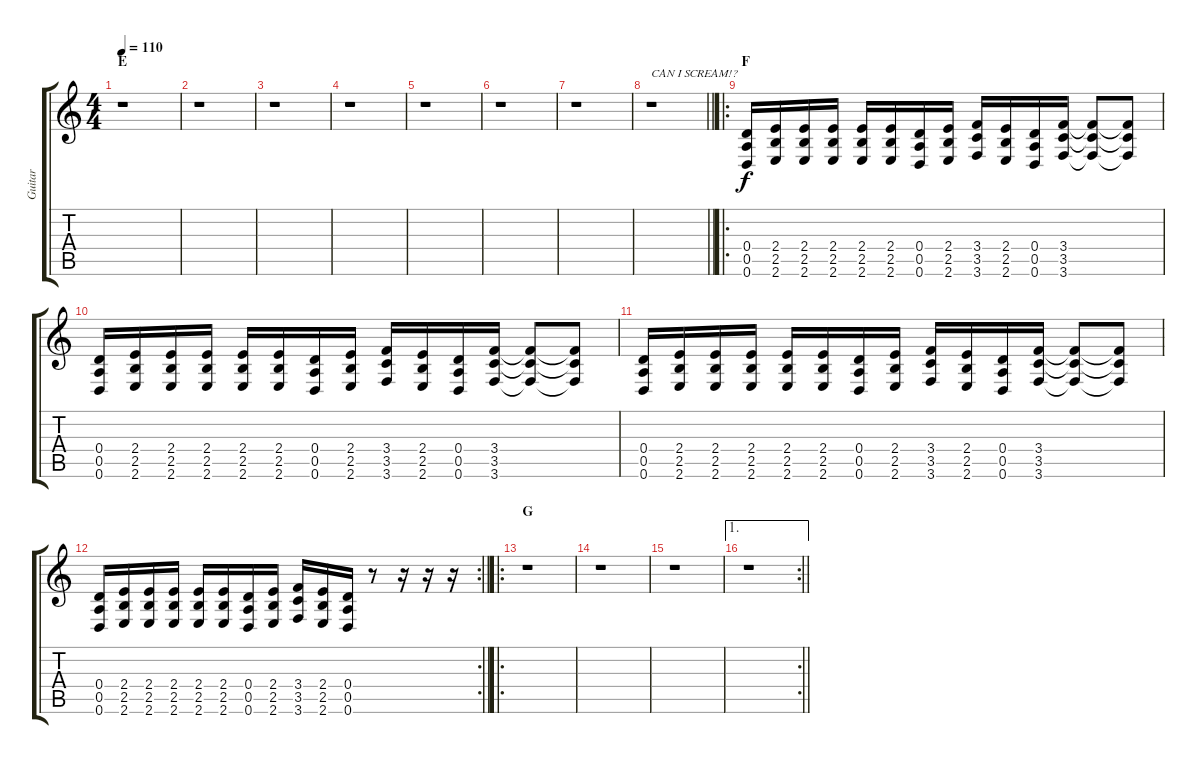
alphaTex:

\track ("Guitar" "Guitar") {instrument distortionguitar}
\staff {score tabs}
\tuning (E4 B3 G3 D3 A2 D2) {hide}
\ts (4 4)
\section ("" "E")
\tempo 110
\clef g2
\ks c
r.1{dy f} |
r.1 |
r.1 |
r.1 |
r.1 |
r.1 |
r.1 |
\barLineRight lightlight
r.1{txt "CAN I SCREAM!?"} |
\ro
\section ("" "F")
(0.4 0.5 0.6).16 (2.4 2.5 2.6).16 (2.4 2.5 2.6).16 (2.4 2.5 2.6).16 (2.4 2.5 2.6).16 (2.4 2.5 2.6).16 (0.4 0.5 0.6).16 (2.4 2.5 2.6).16 (3.4 3.5 3.6).16 (2.4 2.5 2.6).16 (0.4 0.5 0.6).16 (3.4 3.5 3.6).16 (3.4{t} 3.5{t} 3.6{t}).8 (3.4{t} 3.5{t} 3.6{t}).8 |
(0.4 0.5 0.6).16 (2.4 2.5 2.6).16 (2.4 2.5 2.6).16 (2.4 2.5 2.6).16 (2.4 2.5 2.6).16 (2.4 2.5 2.6).16 (0.4 0.5 0.6).16 (2.4 2.5 2.6).16 (3.4 3.5 3.6).16 (2.4 2.5 2.6).16 (0.4 0.5 0.6).16 (3.4 3.5 3.6).16 (3.4{t} 3.5{t} 3.6{t}).8 (3.4{t} 3.5{t} 3.6{t}).8 |
(0.4 0.5 0.6).16 (2.4 2.5 2.6).16 (2.4 2.5 2.6).16 (2.4 2.5 2.6).16 (2.4 2.5 2.6).16 (2.4 2.5 2.6).16 (0.4 0.5 0.6).16 (2.4 2.5 2.6).16 (3.4 3.5 3.6).16 (2.4 2.5 2.6).16 (0.4 0.5 0.6).16 (3.4 3.5 3.6).16 (3.4{t} 3.5{t} 3.6{t}).8 (3.4{t} 3.5{t} 3.6{t}).8 |
\rc 2
\barLineRight lightlight
(0.4 0.5 0.6).16 (2.4 2.5 2.6).16 (2.4 2.5 2.6).16 (2.4 2.5 2.6).16 (2.4 2.5 2.6).16 (2.4 2.5 2.6).16 (0.4 0.5 0.6).16 (2.4 2.5 2.6).16 (3.4 3.5 3.6).16 (2.4 2.5 2.6).16 (0.4 0.5 0.6).16 r.8 r.16 r.16 r.16 |
\ro
\section ("" "G")
r.1 |
r.1 |
r.1 |
\ae 1
\rc 2
\barLineRight lightlight
r.1
